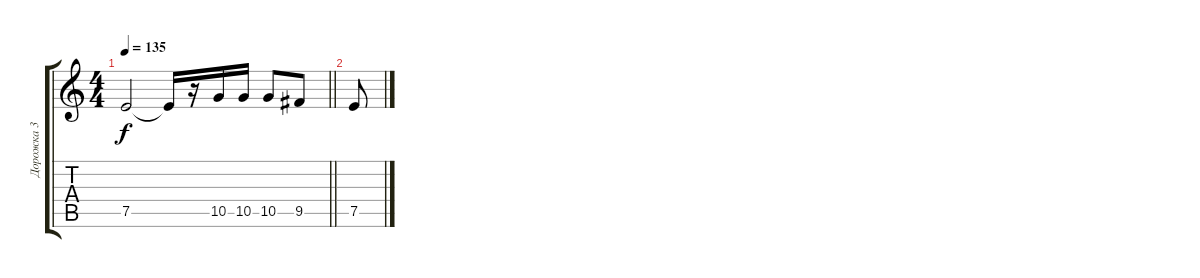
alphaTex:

\track ("Дорожка 3" "Дорожка 3") {instrument electricguitarclean}
\staff {score tabs}
\tuning (E4 B3 G3 D3 A2 E2) {hide}
\ts (4 4)
\tempo 135
\clef g2
\barLineRight lightlight
\ks c
7.5.2{dy f} 7.5{t}.16 r.16 10.5.16 10.5.16 10.5.8 9.5.8 |
7.5.8
